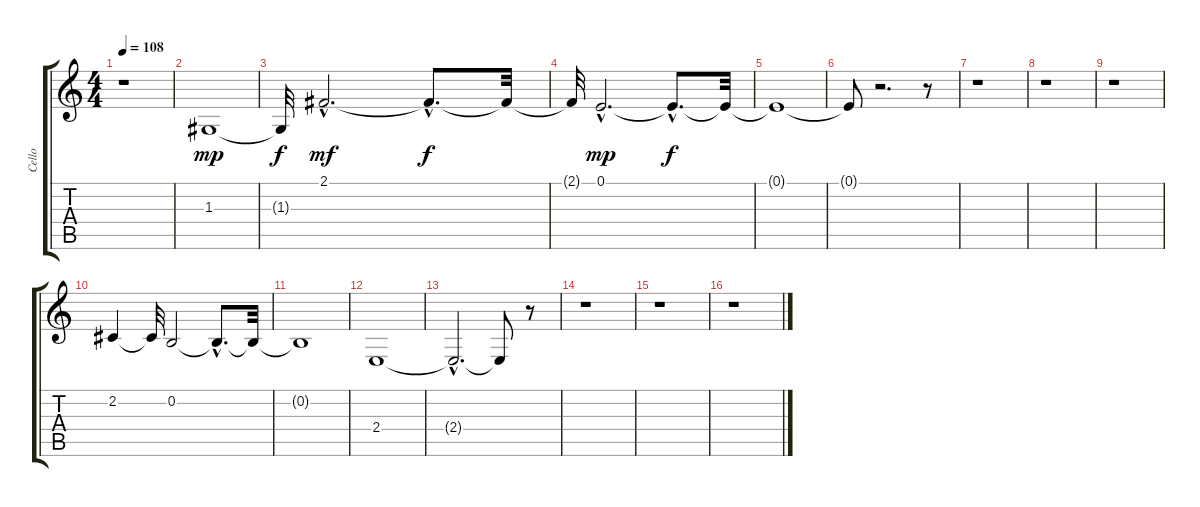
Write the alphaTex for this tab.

\track ("Cello" "Cello") {instrument cello}
\staff {score tabs}
\tuning (E4 B3 G3 D3 A2 E2) {hide}
\ts (4 4)
\tempo 108
\clef g2
\ks c
r.1{dy mp instrument cello} |
1.3.1 |
1.3{t}.32{dy f} 2.1{hac}.2{d dy mf} 2.1{hac t}.8{d dy f} 2.1{t}.32 |
2.1{t}.32 0.1{hac}.2{d dy mp} 0.1{hac t}.8{d dy f} 0.1{t}.32 |
0.1{t}.1 |
0.1{t}.8 r.2{d} r.8 |
r.1 |
r.1 |
r.1 |
2.2.4 2.2{t}.32 0.2.2 0.2{hac t}.8{d} 0.2{t}.32 |
0.2{t}.1 |
2.4.1 |
2.4{hac t}.2{d} 2.4{t}.8 r.8 |
r.1 |
r.1 |
r.1
